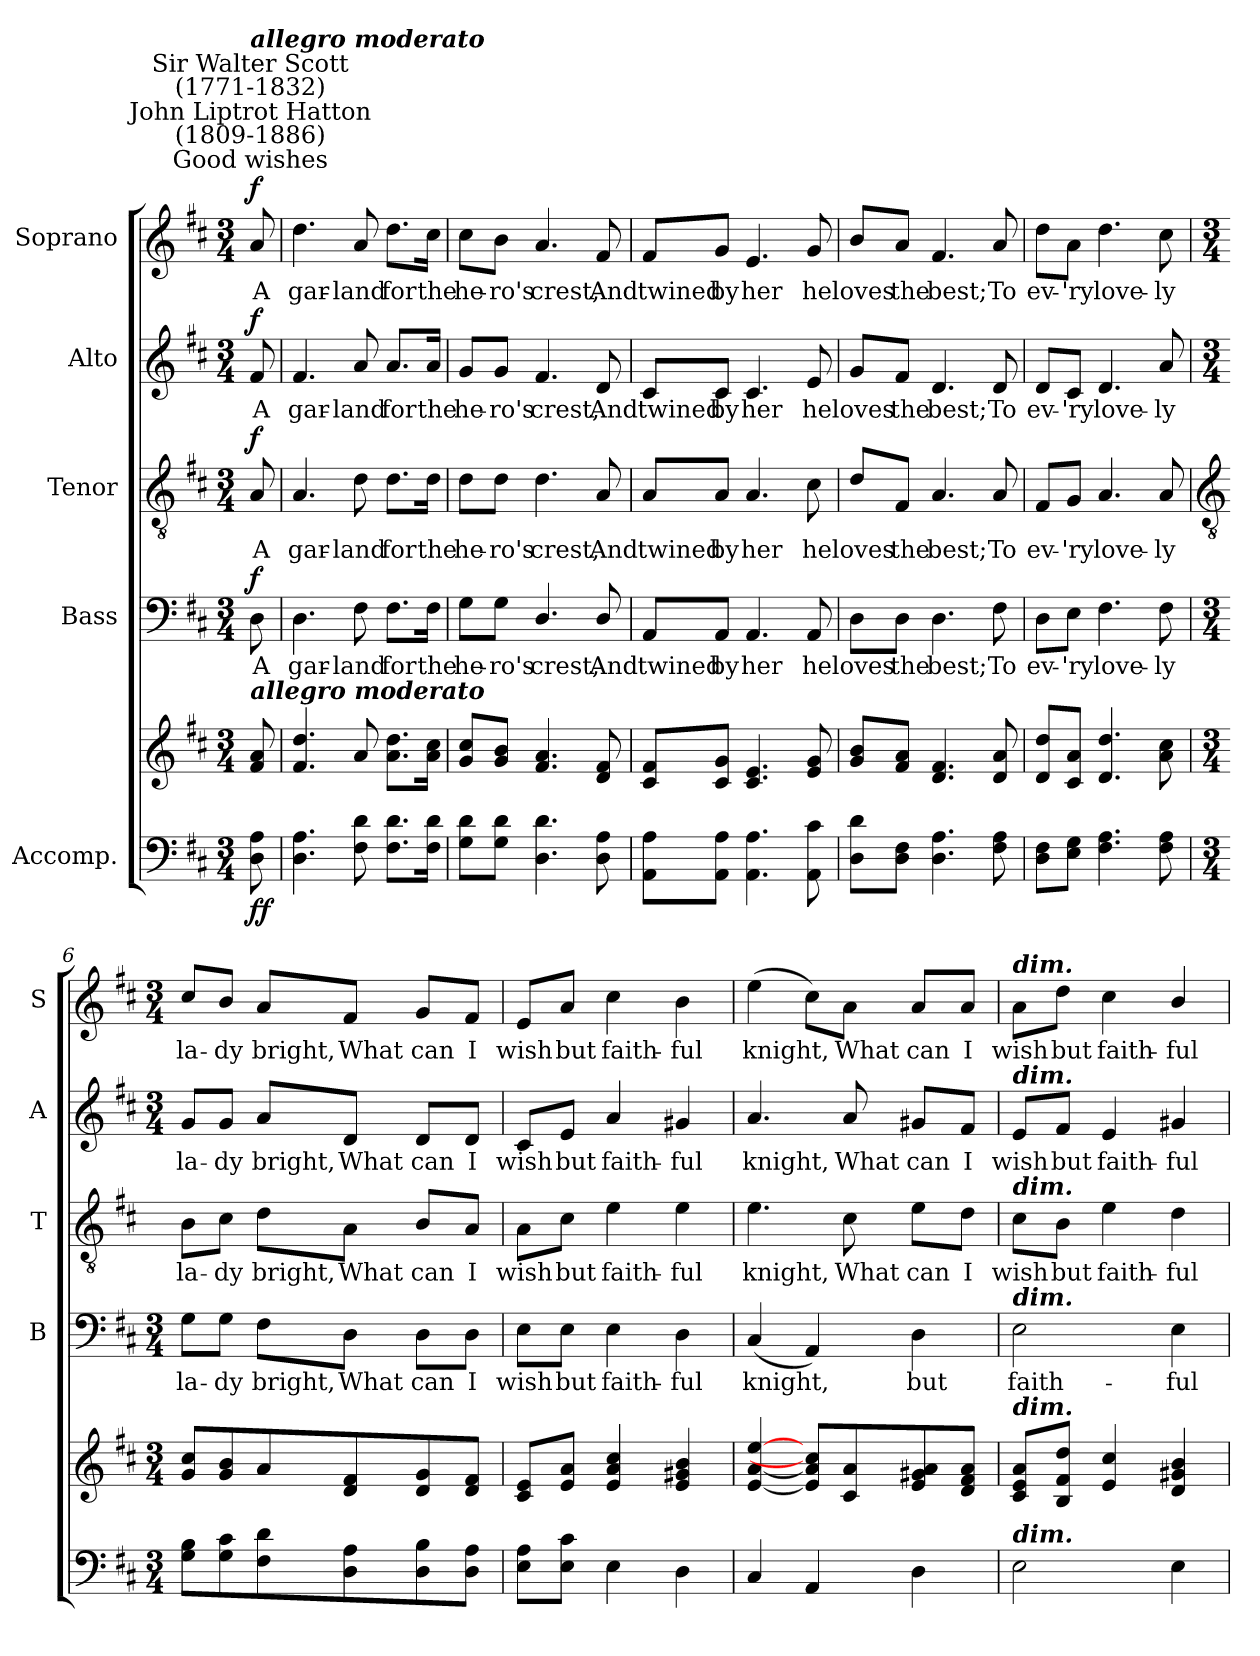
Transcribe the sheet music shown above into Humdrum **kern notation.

**kern	**kern	**dynam	**kern	**text	**dynam	**kern	**text	**dynam	**kern	**text	**dynam	**kern	**text	**dynam
*part5	*part5	*part5	*part4	*part4	*part4	*part3	*part3	*part3	*part2	*part2	*part2	*part1	*part1	*part1
*staff6	*staff5	*staff5/6	*staff4	*staff4	*staff4	*staff3	*staff3	*staff3	*staff2	*staff2	*staff2	*staff1	*staff1	*staff1
*I"Accomp.	*	*	*I"Bass	*	*	*I"Tenor	*	*	*I"Alto	*	*	*I"Soprano	*	*
*	*	*	*I'B	*	*	*I'T	*	*	*I'A	*	*	*I'S	*	*
*clefF4	*clefG2	*	*clefF4	*	*	*clefGv2	*	*	*clefG2	*	*	*clefG2	*	*
*k[f#c#]	*k[f#c#]	*	*k[f#c#]	*	*	*k[f#c#]	*	*	*k[f#c#]	*	*	*k[f#c#]	*	*
*D:	*D:	*	*D:	*	*	*D:	*	*	*D:	*	*	*D:	*	*
*M3/4	*M3/4	*	*M3/4	*	*	*M3/4	*	*	*M3/4	*	*	*M3/4	*	*
*MM84	*MM84	*	*MM84	*	*	*MM84	*	*	*MM84	*	*	*MM84	*	*
=	=	=	=	=	=	=	=	=	=	=	=	=	=	=
!	!	!	!	!	!	!	!	!	!	!	!	!LO:TX:a:cj:t=Good wishes	!	!
!	!	!	!	!	!	!	!	!	!	!	!	!LO:TX:a:cj:t=John Liptrot Hatton\n(1809-1886)	!	!
!	!	!	!	!	!	!	!	!	!	!	!	!LO:TX:a:cj:t=Sir Walter Scott\n(1771-1832)	!	!
!	!	!	!	!	!	!	!	!	!	!	!	!LO:TX:a:Bi:t=allegro moderato	!	!
!	!LO:TX:a:Bi:t=allegro moderato	!	!	!	!	!	!	!	!	!	!	!	!	!
!	!	!LO:DY:b=2	!	!LO:LY:b	!	!	!LO:LY:b	!	!	!LO:LY:b	!	!	!LO:LY:b	!
!	!	!LO:DY:n=1:b	!	!	!LO:DY:b	!	!	!LO:DY:b	!	!	!LO:DY:b	!	!	!LO:DY:b
8D 8A	8f# 8a	f f	8D	A	f	8A	A	f	8f#	A	f	8a	A	f
=1	=1	=1	=1	=1	=1	=1	=1	=1	=1	=1	=1	=1	=1	=1
!	!	!	!	!LO:LY:b	!	!	!LO:LY:b	!	!	!LO:LY:b	!	!	!LO:LY:b	!
4.D 4.A	4.f# 4.dd	.	4.D	gar-	.	4.A	gar-	.	4.f#	gar-	.	4.dd	gar-	.
!	!	!	!	!LO:LY:b	!	!	!LO:LY:b	!	!	!LO:LY:b	!	!	!LO:LY:b	!
8F# 8d	8a	.	8F#	-land	.	8d	-land	.	8a	-land	.	8a	-land	.
!	!	!	!	!LO:LY:b	!	!	!LO:LY:b	!	!	!LO:LY:b	!	!	!LO:LY:b	!
8.F# 8.dL	8.a 8.ddL	.	8.F#\L	for	.	8.d\L	for	.	8.a/L	for	.	8.dd\L	for	.
!	!	!	!	!LO:LY:b	!	!	!LO:LY:b	!	!	!LO:LY:b	!	!	!LO:LY:b	!
16F# 16dJ	16a 16cc#J	.	16F#\Jk	the	.	16d\Jk	the	.	16a/Jk	the	.	16cc#\Jk	the	.
=2	=2	=2	=2	=2	=2	=2	=2	=2	=2	=2	=2	=2	=2	=2
!	!	!	!	!LO:LY:b	!	!	!LO:LY:b	!	!	!LO:LY:b	!	!	!LO:LY:b	!
8G 8dL	8g 8cc#L	.	8G\L	he-	.	8d\L	he-	.	8g/L	he-	.	8cc#\L	he-	.
!	!	!	!	!LO:LY:b	!	!	!LO:LY:b	!	!	!LO:LY:b	!	!	!LO:LY:b	!
8G 8dJ	8g 8bJ	.	8G\J	-ro's	.	8d\J	-ro's	.	8g/J	-ro's	.	8b\J	-ro's	.
!	!	!	!	!LO:LY:b	!	!	!LO:LY:b	!	!	!LO:LY:b	!	!	!LO:LY:b	!
4.D\ 4.d\	4.f# 4.a	.	4.D/	crest,	.	4.d	crest,	.	4.f#	crest,	.	4.a	crest,	.
!	!	!	!	!LO:LY:b	!	!	!LO:LY:b	!	!	!LO:LY:b	!	!	!LO:LY:b	!
8D\ 8A\	8d 8f#	.	8D/	And	.	8A	And	.	8d	And	.	8f#	And	.
=3	=3	=3	=3	=3	=3	=3	=3	=3	=3	=3	=3	=3	=3	=3
!	!	!	!	!LO:LY:b	!	!	!LO:LY:b	!	!	!LO:LY:b	!	!	!LO:LY:b	!
8AA 8AL	8c# 8f#L	.	8AA/L	twined	.	8A/L	twined	.	8c#/L	twined	.	8f#/L	twined	.
!	!	!	!	!LO:LY:b	!	!	!LO:LY:b	!	!	!LO:LY:b	!	!	!LO:LY:b	!
8AA 8AJ	8c# 8gJ	.	8AA/J	by	.	8A/J	by	.	8c#/J	by	.	8g/J	by	.
!	!	!	!	!LO:LY:b	!	!	!LO:LY:b	!	!	!LO:LY:b	!	!	!LO:LY:b	!
4.AA 4.A	4.c# 4.e	.	4.AA	her	.	4.A	her	.	4.c#	her	.	4.e	her	.
!	!	!	!	!LO:LY:b	!	!	!LO:LY:b	!	!	!LO:LY:b	!	!	!LO:LY:b	!
8AA 8c#	8e 8g	.	8AA	he	.	8c#	he	.	8e	he	.	8g	he	.
=4	=4	=4	=4	=4	=4	=4	=4	=4	=4	=4	=4	=4	=4	=4
!	!	!	!	!LO:LY:b	!	!	!LO:LY:b	!	!	!LO:LY:b	!	!	!LO:LY:b	!
8D 8dL	8g/ 8b/L	.	8D\L	loves	.	8d/L	loves	.	8g/L	loves	.	8b/L	loves	.
!	!	!	!	!LO:LY:b	!	!	!LO:LY:b	!	!	!LO:LY:b	!	!	!LO:LY:b	!
8D 8F#J	8f# 8aJ	.	8D\J	the	.	8F#/J	the	.	8f#/J	the	.	8a/J	the	.
!	!	!	!	!LO:LY:b	!	!	!LO:LY:b	!	!	!LO:LY:b	!	!	!LO:LY:b	!
4.D 4.A	4.d 4.f#	.	4.D	best;	.	4.A	best;	.	4.d	best;	.	4.f#	best;	.
!	!	!	!	!LO:LY:b	!	!	!LO:LY:b	!	!	!LO:LY:b	!	!	!LO:LY:b	!
8F# 8A	8d 8a	.	8F#	To	.	8A	To	.	8d	To	.	8a	To	.
=5	=5	=5	=5	=5	=5	=5	=5	=5	=5	=5	=5	=5	=5	=5
!	!	!	!	!LO:LY:b	!	!	!LO:LY:b	!	!	!LO:LY:b	!	!	!LO:LY:b	!
8D 8F#L	8d 8ddL	.	8D\L	ev-	.	8F#/L	ev-	.	8d/L	ev-	.	8dd\L	ev-	.
!	!	!	!	!LO:LY:b	!	!	!LO:LY:b	!	!	!LO:LY:b	!	!	!LO:LY:b	!
8E 8GJ	8c# 8aJ	.	8E\J	-'ry	.	8G/J	-'ry	.	8c#/J	-'ry	.	8a\J	-'ry	.
!	!	!	!	!LO:LY:b	!	!	!LO:LY:b	!	!	!LO:LY:b	!	!	!LO:LY:b	!
4.F# 4.A	4.d 4.dd	.	4.F#	love-	.	4.A	love-	.	4.d	love-	.	4.dd	love-	.
!	!	!	!	!LO:LY:b	!	!	!LO:LY:b	!	!	!LO:LY:b	!	!	!LO:LY:b	!
8F# 8A	8a 8cc#	.	8F#	-ly	.	8A	-ly	.	8a	-ly	.	8cc#	-ly	.
!!LO:LB:g=z
=6	=6	=6	=6	=6	=6	=6	=6	=6	=6	=6	=6	=6	=6	=6
*	*	*	*	*	*	*clefGv2	*	*	*	*	*	*	*	*
*M3/4	*M3/4	*	*M3/4	*	*	*	*	*	*M3/4	*	*	*M3/4	*	*
!	!	!	!	!LO:LY:b	!	!	!LO:LY:b	!	!	!LO:LY:b	!	!	!LO:LY:b	!
8G 8BL	8g/ 8cc#/L	.	8G\L	la-	.	8B\L	la-	.	8g/L	la-	.	8cc#/L	la-	.
!	!	!	!	!LO:LY:b	!	!	!LO:LY:b	!	!	!LO:LY:b	!	!	!LO:LY:b	!
8G 8c#	8g 8b	.	8G\J	-dy	.	8c#\J	-dy	.	8g/J	-dy	.	8b/J	-dy	.
!	!	!	!	!LO:LY:b	!	!	!LO:LY:b	!	!	!LO:LY:b	!	!	!LO:LY:b	!
8F# 8d	8a	.	8F#\L	bright,	.	8d\L	bright,	.	8a/L	bright,	.	8a/L	bright,	.
!	!	!	!	!LO:LY:b	!	!	!LO:LY:b	!	!	!LO:LY:b	!	!	!LO:LY:b	!
8D 8A	8d 8f#	.	8D\J	What	.	8A\J	What	.	8d/J	What	.	8f#/J	What	.
!	!	!	!	!LO:LY:b	!	!	!LO:LY:b	!	!	!LO:LY:b	!	!	!LO:LY:b	!
8D 8B	8d 8g	.	8D\L	can	.	8B/L	can	.	8d/L	can	.	8g/L	can	.
!	!	!	!	!LO:LY:b	!	!	!LO:LY:b	!	!	!LO:LY:b	!	!	!LO:LY:b	!
8D 8AJ	8d 8f#J	.	8D\J	I	.	8A/J	I	.	8d/J	I	.	8f#/J	I	.
=7	=7	=7	=7	=7	=7	=7	=7	=7	=7	=7	=7	=7	=7	=7
!	!	!	!	!LO:LY:b	!	!	!LO:LY:b	!	!	!LO:LY:b	!	!	!LO:LY:b	!
8E 8AL	8c# 8eL	.	8E\L	wish	.	8A\L	wish	.	8c#/L	wish	.	8e/L	wish	.
!	!	!	!	!LO:LY:b	!	!	!LO:LY:b	!	!	!LO:LY:b	!	!	!LO:LY:b	!
8E 8c#J	8e 8aJ	.	8E\J	but	.	8c#\J	but	.	8e/J	but	.	8a/J	but	.
!	!	!	!	!LO:LY:b	!	!	!LO:LY:b	!	!	!LO:LY:b	!	!	!LO:LY:b	!
4E	4e 4a 4cc#	.	4E	faith-	.	4e	faith-	.	4a	faith-	.	4cc#	faith-	.
!	!	!	!	!LO:LY:b	!	!	!LO:LY:b	!	!	!LO:LY:b	!	!	!LO:LY:b	!
4D	4e 4g#X 4b	.	4D	-ful	.	4e	-ful	.	4g#X	-ful	.	4b	-ful	.
=8	=8	=8	=8	=8	=8	=8	=8	=8	=8	=8	=8	=8	=8	=8
!	!	!	!	!LO:LY:b	!	!	!LO:LY:b	!	!	!LO:LY:b	!	!	!LO:LY:b	!
4C#	[4e [4a [4ee	.	(<4C#	knight,	.	4.e	knight,	.	4.a	knight,	.	(>4ee	knight,	.
4AA	8e] 8a] 8cc#]L	.	4AA)	.	.	.	.	.	.	.	.	8cc#\L)	.	.
!	!	!	!	!	!	!	!LO:LY:b	!	!	!LO:LY:b	!	!	!LO:LY:b	!
.	8c# 8a	.	.	.	.	8c#	What	.	8a	What	.	8a\J	What	.
!	!	!	!	!LO:LY:b	!	!	!LO:LY:b	!	!	!LO:LY:b	!	!	!LO:LY:b	!
4D	8e 8g#X 8a	.	4D	but	.	8e\L	can	.	8g#X/L	can	.	8a/L	can	.
!	!	!	!	!	!	!	!LO:LY:b	!	!	!LO:LY:b	!	!	!LO:LY:b	!
.	8d 8f# 8aJ	.	.	.	.	8d\J	I	.	8f#/J	I	.	8a/J	I	.
=9	=9	=9	=9	=9	=9	=9	=9	=9	=9	=9	=9	=9	=9	=9
!	!	!	!	!	!	!	!	!	!	!	!	!LO:TX:a:Bi:t=dim.	!	!
!	!	!	!	!	!	!	!	!	!LO:TX:a:Bi:t=dim.	!	!	!	!	!
!	!	!	!	!	!	!LO:TX:a:Bi:t=dim.	!	!	!	!	!	!	!	!
!	!	!	!LO:TX:a:Bi:t=dim.	!	!	!	!	!	!	!	!	!	!	!
!	!LO:TX:a:Bi:t=dim.	!	!	!	!	!	!	!	!	!	!	!	!	!
!LO:TX:a:Bi:t=dim.	!	!	!	!	!	!	!	!	!	!	!	!	!	!
!	!	!	!	!LO:LY:b	!	!	!LO:LY:b	!	!	!LO:LY:b	!	!	!LO:LY:b	!
2E	8c# 8e 8aL	.	2E	faith-	.	8c#\L	wish	.	8e/L	wish	.	8a\L	wish	.
!	!	!	!	!	!	!	!LO:LY:b	!	!	!LO:LY:b	!	!	!LO:LY:b	!
.	8B 8f# 8ddJ	.	.	.	.	8B\J	but	.	8f#/J	but	.	8dd\J	but	.
!	!	!	!	!	!	!	!LO:LY:b	!	!	!LO:LY:b	!	!	!LO:LY:b	!
.	4e 4cc#	.	.	.	.	4e	faith-	.	4e	faith-	.	4cc#	faith-	.
!	!	!	!	!LO:LY:b	!	!	!LO:LY:b	!	!	!LO:LY:b	!	!	!LO:LY:b	!
4E	4d/ 4g#X/ 4b/	.	4E	-ful	.	4d	-ful	.	4g#X	-ful	.	4b/	-ful	.
=	=	=	=	=	=	=	=	=	=	=	=	=	=	=
*-	*-	*-	*-	*-	*-	*-	*-	*-	*-	*-	*-	*-	*-	*-
